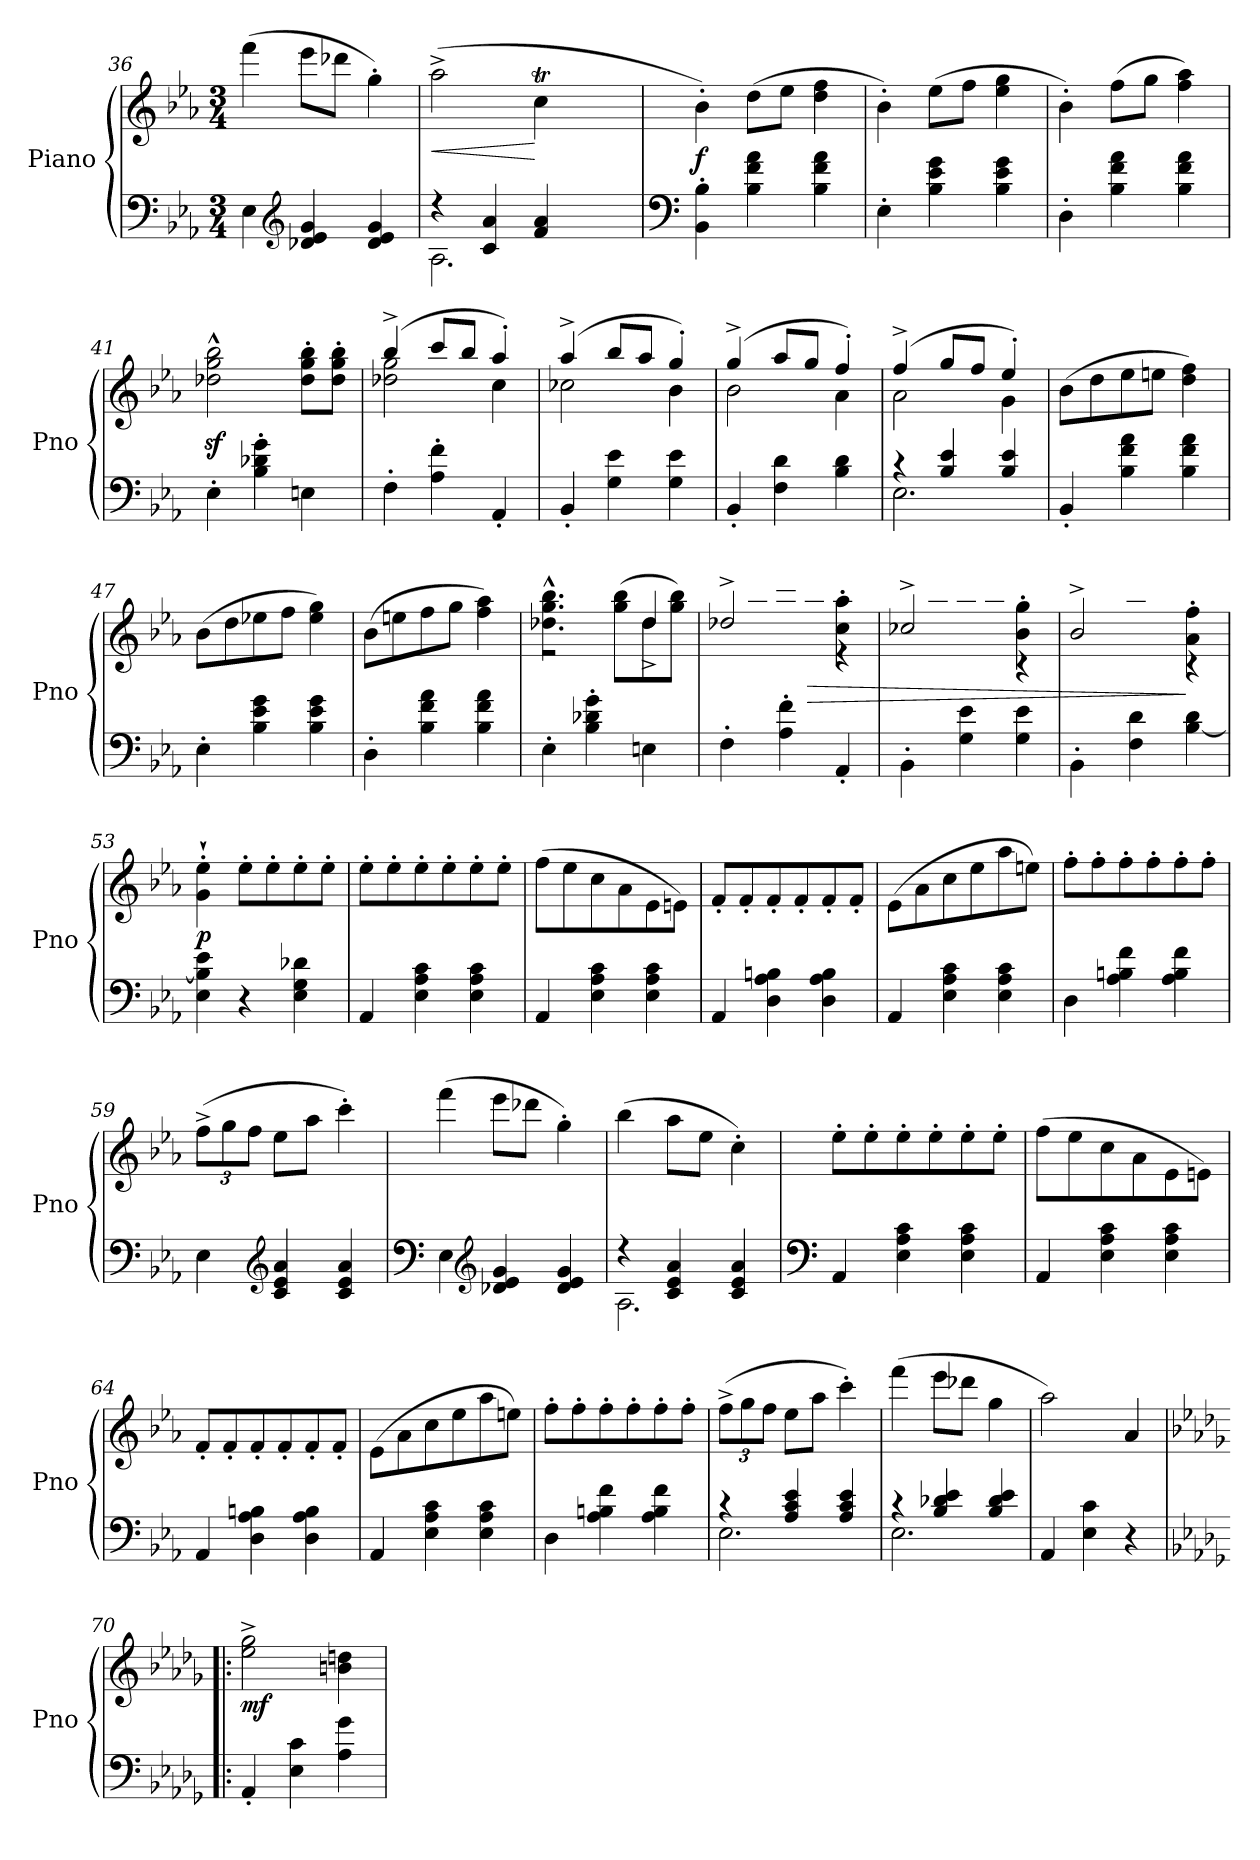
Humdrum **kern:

**kern	**kern	**dynam
*part1	*part1	*part1
*staff2	*staff1	*staff1/2
*I"Piano	*	*
*I'Pno	*	*
*clefF4	*clefG2	*
*k[b-e-a-]	*k[b-e-a-]	*
*M3/4	*M3/4	*
=36	=36	=36
4E-\	(>4fff\	.
*clefG2	*	*
4d-X/ 4e-/ 4g/	8eee-\L	.
.	8ddd-X\J	.
4d-/ 4e-/ 4g/	4gg'\)	.
=37	=37	=37
*^	*	*
!	!	!	!LO:HP:b
*	*	*^	*
4r	2.A-\	(>2aa-^\	2ryy	<
4c/ 4a-/	.	.	.	.
*	*	*	*Xtuplet	*
4f/ 4a-/	.	4ccT\	20ryy	[
.	.	.	20ddyy	.
.	.	.	20ccyy	.
.	.	.	20bnyy	.
.	.	.	20ccyy	.
*v	*v	*	*	*
*	*v	*v	*
=38	=38	=38
*clefF4	*	*
*	*^	*
!	!	!	!LO:DY:b
*	*v	*v	*
4BB-\' 4B-\'	4b-'\)	f
4B-\ 4f\ 4a-\	(>8dd\L	.
.	8ee-\J	.
4B-\ 4f\ 4a-\	4dd\ 4ff\	.
!!LO:PB:g=z
=39	=39	=39
4E-'\	4b-'\)	.
4B-\ 4e-\ 4g\	(>8ee-\L	.
.	8ff\J	.
4B-\ 4e-\ 4g\	4ee-\ 4gg\	.
=40	=40	=40
4D'\	4b-'\)	.
4B-\ 4f\ 4a-\	(>8ff\L	.
.	8gg\J	.
4B-\ 4f\ 4a-\	4ff\ 4aa-\)	.
=41	=41	=41
4E-'\	2dd-X\z<^^ 2gg\z<^^ 2bb-\z<^^	.
4B-\' 4d-X\' 4g\'	.	.
4En\	8dd-\' 8gg\' 8bb-\'L	.
.	8dd-\' 8gg\' 8bb-\'J	.
=42	=42	=42
*	*^	*
4F'\	(>4bb-^/	2dd-X\ 2gg\	.
4A-\' 4f\'	8ccc/L	.	.
.	8bb-/J	.	.
4AA-'/	4aa-'/)	4cc\	.
=43	=43	=43	=43
4BB-'/	(>4aa-^/	2cc-X\	.
4G\ 4e-\	8bb-/L	.	.
.	8aa-/J	.	.
4G\ 4e-\	4gg'/)	4b-\	.
=44	=44	=44	=44
4BB-'/	(>4gg^/	2b-\	.
4F\ 4d\	8aa-/L	.	.
.	8gg/J	.	.
4B-\ 4d\	4ff'/)	4a-\	.
=45	=45	=45	=45
*^	*	*	*
4r	2.E-\	(>4ff^/	2a-\	.
4B-/ 4e-/	.	8gg/L	.	.
.	.	8ff/J	.	.
4B-/ 4e-/	.	4ee-'/)	4g\	.
*v	*v	*	*	*
*	*v	*v	*
=46	=46	=46
4BB-'/	(>8b-\L	.
.	8dd\	.
4B-\ 4f\ 4a-\	8ee-\	.
.	8een\J	.
4B-\ 4f\ 4a-\	4dd\ 4ff\)	.
=47	=47	=47
4E-'\	(>8b-\L	.
.	8dd\	.
4B-\ 4e-\ 4g\	8ee-X\	.
.	8ff\J	.
4B-\ 4e-\ 4g\	4ee-\ 4gg\)	.
!!LO:LB:g=z
=48	=48	=48
4D'\	(>8b-\L	.
.	8een\	.
4B-\ 4f\ 4a-\	8ff\	.
.	8gg\J	.
4B-\ 4f\ 4a-\	4ff\ 4aa-\)	.
=49	=49	=49
*	*^	*
4E-'\	4.dd-X\^^ 4.gg\^^ 4.bb-\^^	2r	.
4B-\' 4d-X\' 4g\'	.	.	.
.	(>8gg\ 8bb-\L	.	.
4En\	8dd-\	4dd-^/	.
.	8gg\ 8bb-\J)	.	.
=50	=50	=50	=50
4F'\	2dd-X^/	8dd-\Lyy	.
.	.	8bb-\	.
4A-\' 4f\'	.	8ccc\	.
!	!	!	!LO:HP:b
.	.	8bb-\J	>
4AA-'/	4cc\' 4aa-\'	4r	.
=51	=51	=51	=51
4BB-'\	2cc-X^/	8cc-\Lyy	.
.	.	8aa-\	.
4G\ 4e-\	.	8bb-\	.
.	.	8aa-\J	.
4G\ 4e-\	4b-\' 4gg\'	4r	.
=52	=52	=52	=52
4BB-'\	2b-^/	8b-\Lyy	.
.	.	8gg\	.
4F\ 4d\	.	8aa-\	.
.	.	8gg\J	.
[4B-\ 4d\	4a-\' 4ff\'	4r	]
=53	=53	=53	=53
!	!	!	!LO:DY:b
*	*v	*v	*
4E-\ 4B-\] 4e-\	4g\'` 4ee-\'`	p
4r	8ee-'\L	.
.	8ee-'\	.
4E-\ 4G\ 4d-X\	8ee-'\	.
.	8ee-'\J	.
=54	=54	=54
4AA-/	8ee-'\L	.
.	8ee-'\	.
4E-\ 4A-\ 4c\	8ee-'\	.
.	8ee-'\	.
4E-\ 4A-\ 4c\	8ee-'\	.
.	8ee-'\J	.
!!LO:LB:g=z
=55	=55	=55
4AA-/	(>8ff\L	.
.	8ee-\	.
4E-\ 4A-\ 4c\	8cc\	.
.	8a-\	.
4E-\ 4A-\ 4c\	8e-\	.
.	8en\J)	.
=56	=56	=56
4AA-/	8f'/L	.
.	8f'/	.
4D\ 4A-\ 4Bn\	8f'/	.
.	8f'/	.
4D\ 4A-\ 4B\	8f'/	.
.	8f'/J	.
=57	=57	=57
4AA-/	(>8e-\L	.
.	8a-\	.
4E-\ 4A-\ 4c\	8cc\	.
.	8ee-\	.
4E-\ 4A-\ 4c\	8aa-\	.
.	8een\J)	.
=58	=58	=58
4D\	8ff'\L	.
.	8ff'\	.
4A-\ 4Bn\ 4f\	8ff'\	.
.	8ff'\	.
4A-\ 4B\ 4f\	8ff'\	.
.	8ff'\J	.
=59	=59	=59
*	*tuplet	*
*	*Xbrackettup	*
4E-\	(>12ff^\L	.
.	12gg\	.
.	12ff\J	.
*clefG2	*	*
4c/ 4e-/ 4a-/	8ee-\L	.
.	8aa-\J	.
4c/ 4e-/ 4a-/	4ccc'\)	.
=60	=60	=60
*clefF4	*	*
4E-\	(>4fff\	.
*clefG2	*	*
4d-X/ 4e-/ 4g/	8eee-\L	.
.	8ddd-X\J	.
4d-/ 4e-/ 4g/	4gg'\)	.
=61	=61	=61
*^	*	*
4r	2.A-\	(>4bb-\	.
4c/ 4e-/ 4a-/	.	8aa-\L	.
.	.	8ee-\J	.
4c/ 4e-/ 4a-/	.	4cc'\)	.
*v	*v	*	*
!!LO:LB:g=z
=62	=62	=62
*clefF4	*	*
4AA-/	8ee-'\L	.
.	8ee-'\	.
4E-\ 4A-\ 4c\	8ee-'\	.
.	8ee-'\	.
4E-\ 4A-\ 4c\	8ee-'\	.
.	8ee-'\J	.
=63	=63	=63
4AA-/	(>8ff\L	.
.	8ee-\	.
4E-\ 4A-\ 4c\	8cc\	.
.	8a-\	.
4E-\ 4A-\ 4c\	8e-\	.
.	8en\J)	.
=64	=64	=64
4AA-/	8f'/L	.
.	8f'/	.
4D\ 4A-\ 4Bn\	8f'/	.
.	8f'/	.
4D\ 4A-\ 4B\	8f'/	.
.	8f'/J	.
=65	=65	=65
4AA-/	(>8e-\L	.
.	8a-\	.
4E-\ 4A-\ 4c\	8cc\	.
.	8ee-\	.
4E-\ 4A-\ 4c\	8aa-\	.
.	8een\J)	.
=66	=66	=66
4D\	8ff'\L	.
.	8ff'\	.
4A-\ 4Bn\ 4f\	8ff'\	.
.	8ff'\	.
4A-\ 4B\ 4f\	8ff'\	.
.	8ff'\J	.
=67	=67	=67
*^	*	*
4r	2.E-\	(>12ff^\L	.
.	.	12gg\	.
.	.	12ff\J	.
4A-/ 4c/ 4e-/	.	8ee-\L	.
.	.	8aa-\J	.
4A-/ 4c/ 4e-/	.	4ccc'\)	.
=68	=68	=68	=68
4r	2.E-\	(>4fff\	.
4B-/ 4d-X/ 4e-/	.	8eee-\L	.
.	.	8ddd-X\J	.
4B-/ 4d-/ 4e-/	.	4gg\	.
*v	*v	*	*
!!LO:LB:g=z
=69	=69	=69
4AA-/	2aa-\)	.
4E-\ 4c\	.	.
4r	4a-/	.
=70!|:	=70!|:	=70!|:
*k[b-e-a-d-g-]	*k[b-e-a-d-g-]	*
!	!	!LO:DY:b
4AA-'/	2ee-\^ 2gg-\^	mf
4E-\ 4c\	.	.
4A-\ 4g-\	4bn\ 4ddn\	.
=	=	=
*-	*-	*-
